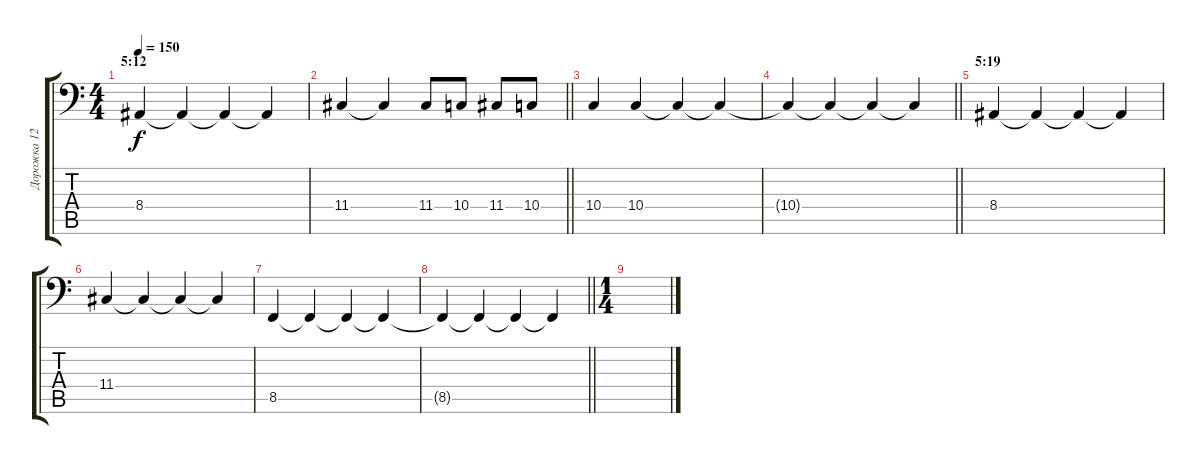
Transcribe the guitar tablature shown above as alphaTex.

\track ("Дорожка 12" "Дорожка 12") {instrument trumpet}
\staff {score tabs}
\tuning (E3 B2 G2 D2 A1 E1) {hide}
\ts (4 4)
\section ("" "5:12")
\tempo 150
\clef f4
\ks c
8.4.4{dy f} 8.4{t}.4 8.4{t}.4 8.4{t}.4 |
\barLineRight lightlight
11.4.4 11.4{t}.4 11.4.8 10.4.8 11.4.8 10.4.8 |
10.4.4 10.4.4 10.4{t}.4 10.4{t}.4 |
\barLineRight lightlight
10.4{t}.4 10.4{t}.4 10.4{t}.4 10.4{t}.4 |
\section ("" "5:19")
8.4.4 8.4{t}.4 8.4{t}.4 8.4{t}.4 |
11.4.4 11.4{t}.4 11.4{t}.4 11.4{t}.4 |
8.5.4 8.5{t}.4 8.5{t}.4 8.5{t}.4 |
\barLineRight lightlight
8.5{t}.4 8.5{t}.4 8.5{t}.4 8.5{t}.4 |
\ts (1 4)
